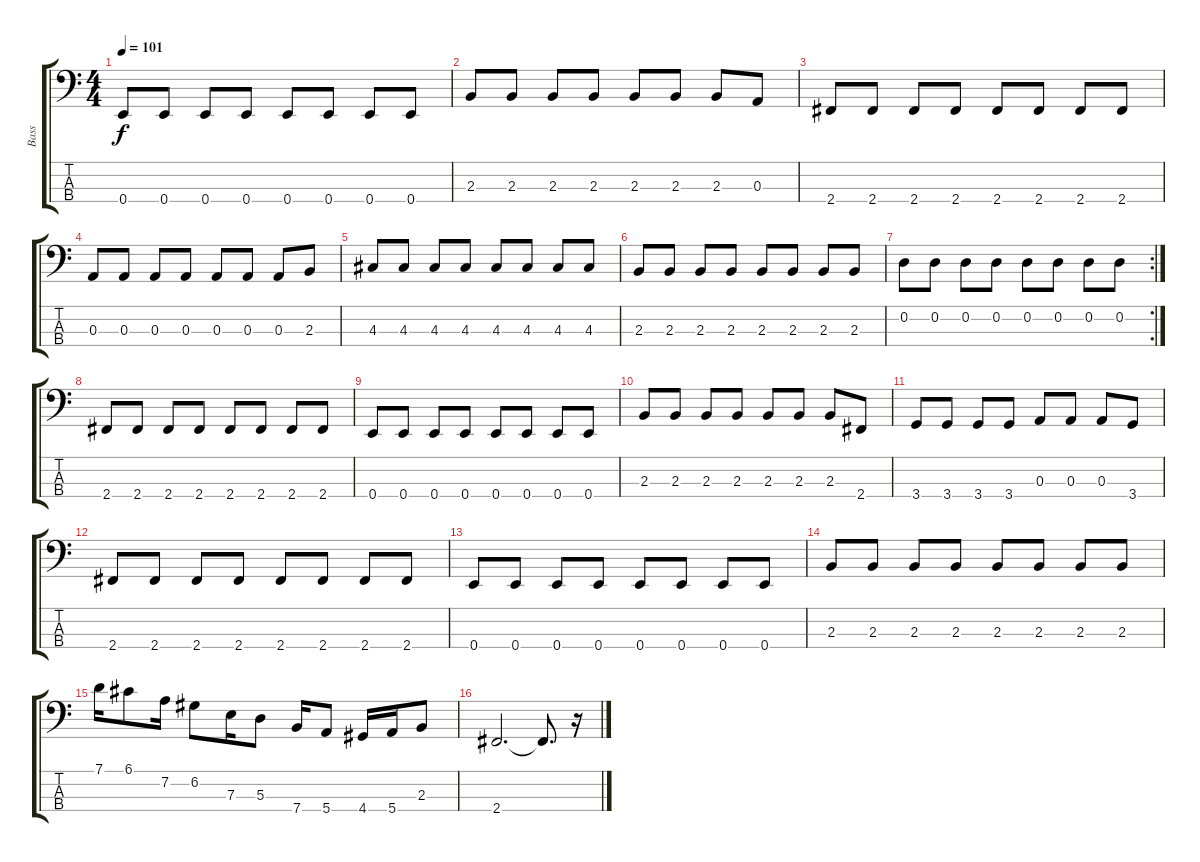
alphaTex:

\track ("Bass" "Bass") {instrument electricbassfinger}
\staff {score tabs}
\tuning (G2 D2 A1 E1) {hide}
\ts (4 4)
\tempo 101
\clef f4
\ks c
0.4.8{dy f} 0.4.8 0.4.8 0.4.8 0.4.8 0.4.8 0.4.8 0.4.8 |
2.3.8 2.3.8 2.3.8 2.3.8 2.3.8 2.3.8 2.3.8 0.3.8 |
2.4.8 2.4.8 2.4.8 2.4.8 2.4.8 2.4.8 2.4.8 2.4.8 |
0.3.8 0.3.8 0.3.8 0.3.8 0.3.8 0.3.8 0.3.8 2.3.8 |
4.3.8 4.3.8 4.3.8 4.3.8 4.3.8 4.3.8 4.3.8 4.3.8 |
2.3.8 2.3.8 2.3.8 2.3.8 2.3.8 2.3.8 2.3.8 2.3.8 |
\rc 2
0.2.8 0.2.8 0.2.8 0.2.8 0.2.8 0.2.8 0.2.8 0.2.8 |
2.4.8 2.4.8 2.4.8 2.4.8 2.4.8 2.4.8 2.4.8 2.4.8 |
0.4.8 0.4.8 0.4.8 0.4.8 0.4.8 0.4.8 0.4.8 0.4.8 |
2.3.8 2.3.8 2.3.8 2.3.8 2.3.8 2.3.8 2.3.8 2.4.8 |
3.4.8 3.4.8 3.4.8 3.4.8 0.3.8 0.3.8 0.3.8 3.4.8 |
2.4.8 2.4.8 2.4.8 2.4.8 2.4.8 2.4.8 2.4.8 2.4.8 |
0.4.8 0.4.8 0.4.8 0.4.8 0.4.8 0.4.8 0.4.8 0.4.8 |
2.3.8 2.3.8 2.3.8 2.3.8 2.3.8 2.3.8 2.3.8 2.3.8 |
7.1.16 6.1.8 7.2.16 6.2.8 7.3.16 5.3.8 7.4.16 5.4.8 4.4.16 5.4.16 2.3.8 |
2.4.2{d} 2.4{t}.8{d} r.16
